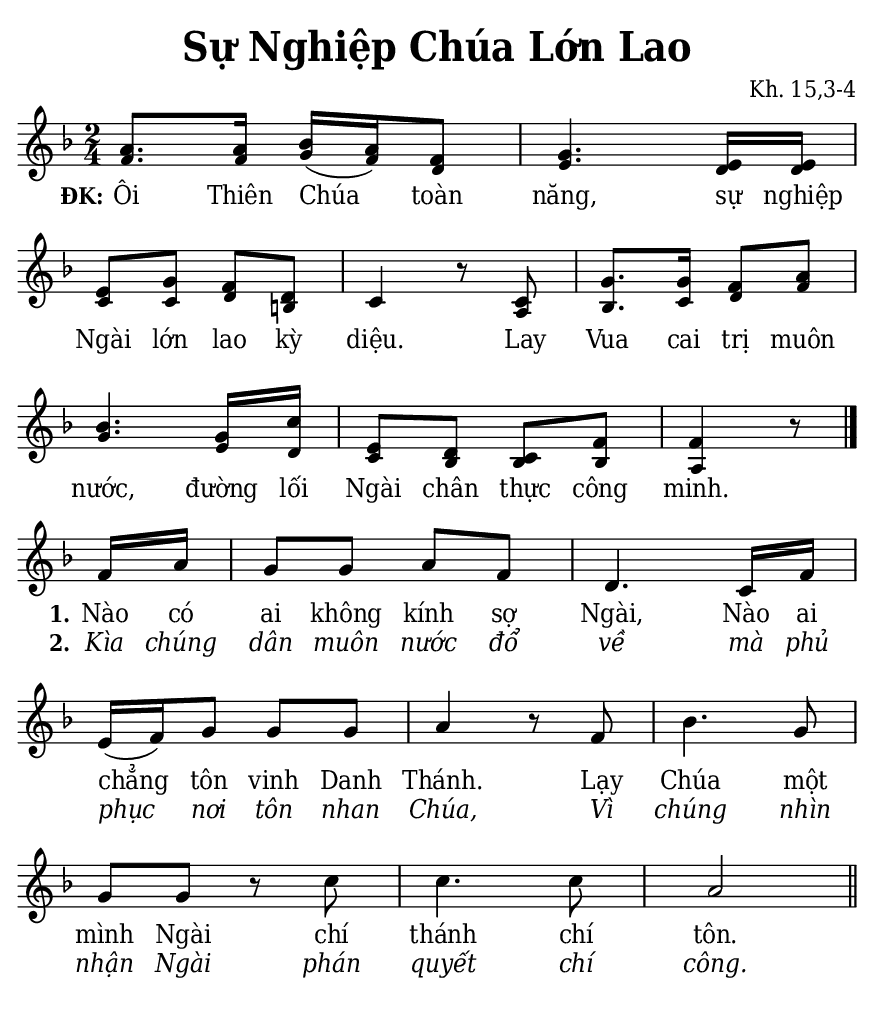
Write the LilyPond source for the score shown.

% Cài đặt chung\
\version "2.22.1"
\include "english.ly"

\header {
  title = \markup { \fontsize #1 "Sự Nghiệp Chúa Lớn Lao" }
  composer = "Kh. 15,3-4"
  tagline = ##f
}

% Nhạc phiên khúc
nhacPhienKhucSop = \relative c'' {
  a8. a16 bf (a) f8 |
  g4. e16 e |
  e8 g f d |
  c4 r8 c |
  g'8. g16 f8 a |
  bf4. g16 c |
  e,8 d c f |
  f4 r8 \bar "|." \break
  
  f16 a |
  g8 g a f |
  d4. c16 f |
  e (f) g8 g g |
  a4 r8 f |
  bf4. g8 |
  g g r c |
  c4. c8 |
  a2 \bar "||"
}

nhacPhienKhucAlto = \relative c' {
  f8. f16 g (f) d8 |
  e4. d16 d |
  c8 c d b! |
  c4 r8 a |
  bf8. c16 d8 f |
  g4. e16 d |
  c8 bf bf bf |
  a4 r8
}

% Lời phiên khúc
loiPhienKhucSop = \lyrics {
  \set stanza = "ĐK:"
  Ôi Thiên Chúa toàn năng,
  sự nghiệp Ngài lớn lao kỳ diệu.
  Lay Vua cai trị muôn nước,
  đường lối Ngài chân thực công minh.
  <<
    {
      \set stanza = "1."
      Nào có ai không kính sợ Ngài,
      Nào ai chẳng tôn vinh Danh Thánh.
      Lạy Chúa một mình Ngài chí thánh chí tôn.
    }
    \new Lyrics {
	    \set associatedVoice = "beSop"
	    \set stanza = "2."
      \override Lyrics.LyricText.font-shape = #'italic
	    Kìa chúng dân muôn nước đổ về
	    mà phủ phục nơi tôn nhan Chúa,
	    Vì chúng nhìn nhận Ngài phán quyết chí công.
    }
  >>
}

% Dàn trang
\paper {
  #(set-paper-size "a5")
  top-margin = 3\mm
  bottom-margin = 3\mm
  left-margin = 3\mm
  right-margin = 3\mm
  indent = #0
  #(define fonts
	 (make-pango-font-tree "Deja Vu Serif Condensed"
	 		       "Deja Vu Serif Condensed"
			       "Deja Vu Serif Condensed"
			       (/ 20 20)))
  print-page-number = ##f
  system-system-spacing = #'((basic-distance . 0.1) (padding . 3))
}

TongNhip = {
  \key f \major \time 2/4
  \set Timing.beamExceptions = #'()
  \set Timing.baseMoment = #(ly:make-moment 1/4)
}

% Đổi kích thước nốt cho bè phụ
notBePhu =
#(define-music-function (font-size music) (number? ly:music?)
   (for-some-music
     (lambda (m)
       (if (music-is-of-type? m 'rhythmic-event)
           (begin
             (set! (ly:music-property m 'tweaks)
                   (cons `(font-size . ,font-size)
                         (ly:music-property m 'tweaks)))
             #t)
           #f))
     music)
   music)

\score {
  \new ChoirStaff <<
    \new Staff \with {
        \consists "Merge_rests_engraver"
        printPartCombineTexts = ##f
      }
      <<
      \new Voice \TongNhip \partCombine 
        \nhacPhienKhucSop
        \notBePhu -1 { \nhacPhienKhucAlto }
      \new NullVoice = beSop \nhacPhienKhucSop
      \new Lyrics \lyricsto beSop \loiPhienKhucSop
      >>
  >>
  \layout {
    \override Lyrics.LyricSpace.minimum-distance = #2
    \override Score.BarNumber.break-visibility = ##(#f #f #f)
    \override Score.SpacingSpanner.uniform-stretching = ##t
  } 
}
